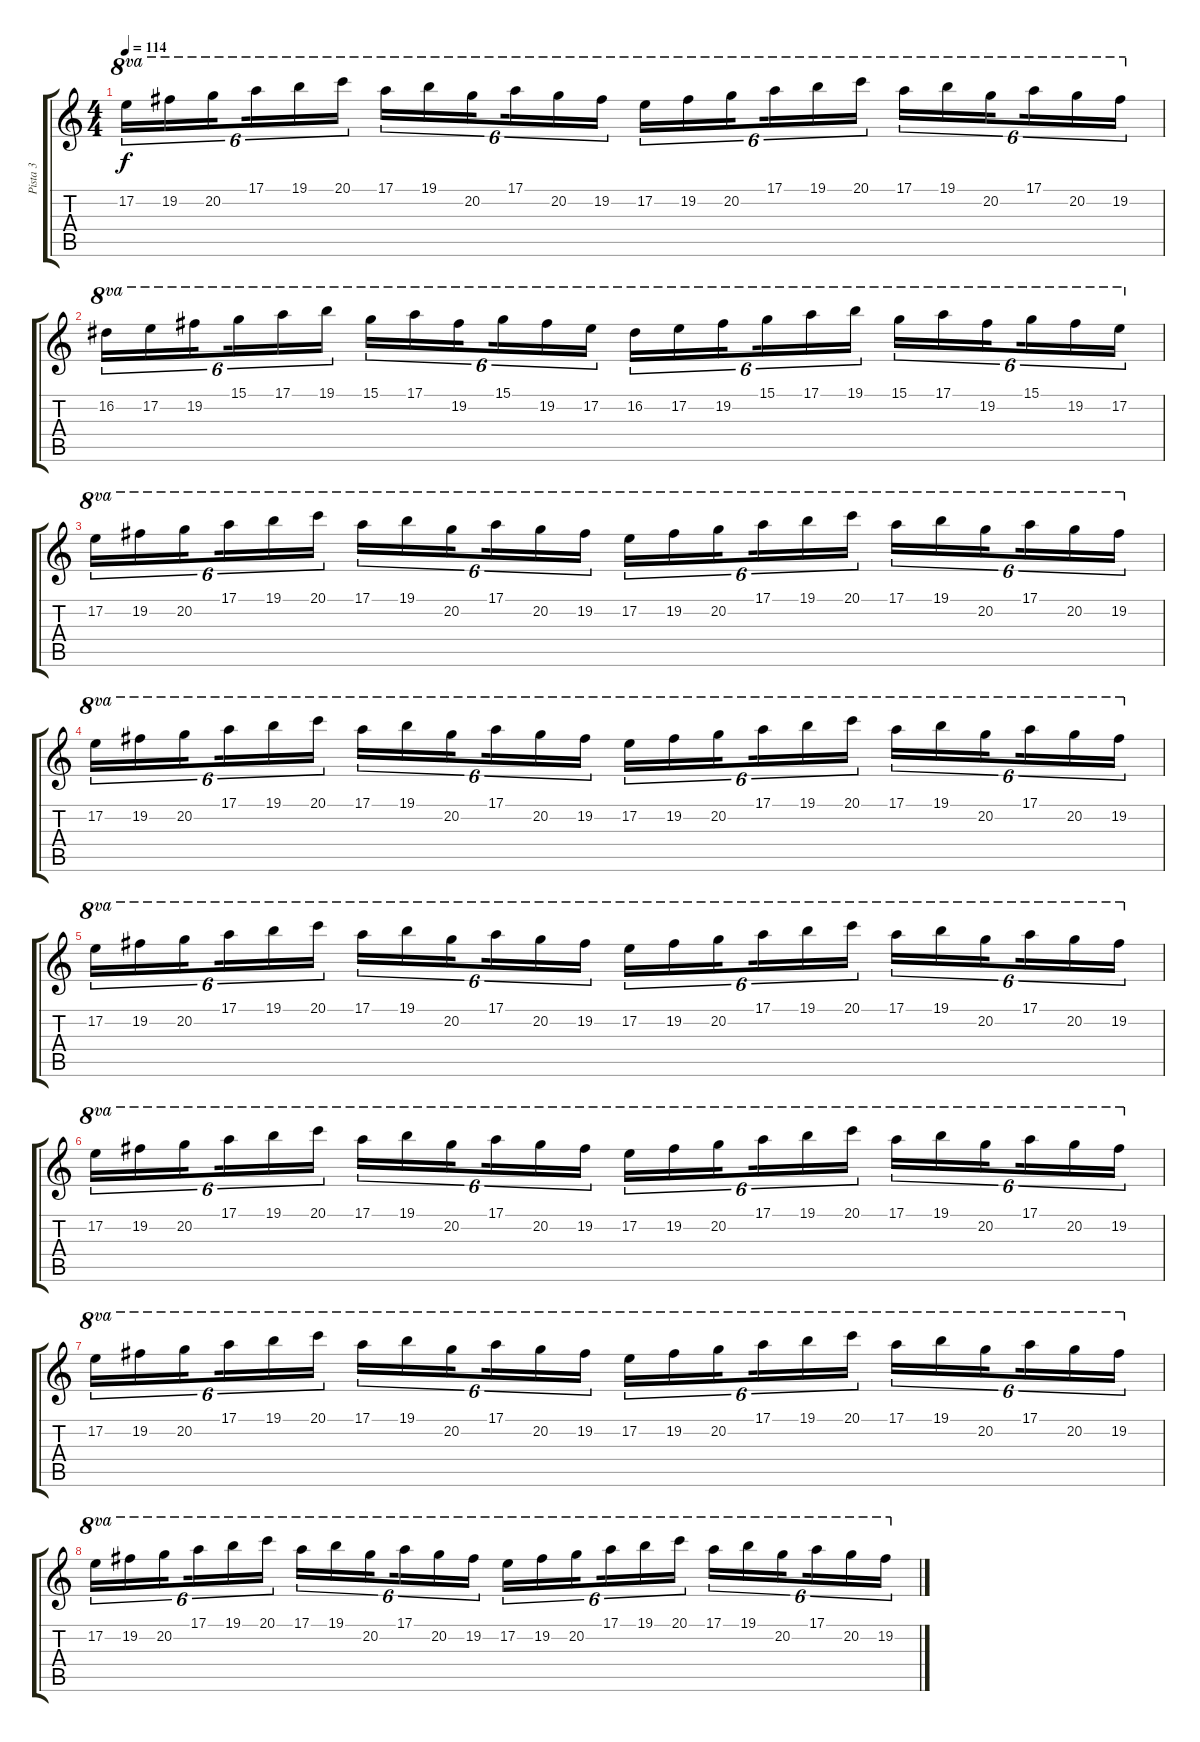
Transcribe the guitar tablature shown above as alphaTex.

\track ("Pista 3" "Pista 3") {instrument overdrivenguitar}
\staff {score tabs}
\tuning (E4 B3 G3 D3 A2 E2) {hide}
\ts (4 4)
\tempo 114
\clef g2
\ks c
17.2.16{tu (6 4) ot 8va dy f} 19.2.16{tu (6 4) ot 8va} 20.2.16{tu (6 4) ot 8va beam splitsecondary} 17.1.16{tu (6 4) ot 8va} 19.1.16{tu (6 4) ot 8va} 20.1.16{tu (6 4) ot 8va} 17.1.16{tu (6 4) ot 8va} 19.1.16{tu (6 4) ot 8va} 20.2.16{tu (6 4) ot 8va beam splitsecondary} 17.1.16{tu (6 4) ot 8va} 20.2.16{tu (6 4) ot 8va} 19.2.16{tu (6 4) ot 8va} 17.2.16{tu (6 4) ot 8va} 19.2.16{tu (6 4) ot 8va} 20.2.16{tu (6 4) ot 8va beam splitsecondary} 17.1.16{tu (6 4) ot 8va} 19.1.16{tu (6 4) ot 8va} 20.1.16{tu (6 4) ot 8va} 17.1.16{tu (6 4) ot 8va} 19.1.16{tu (6 4) ot 8va} 20.2.16{tu (6 4) ot 8va beam splitsecondary} 17.1.16{tu (6 4) ot 8va} 20.2.16{tu (6 4) ot 8va} 19.2.16{tu (6 4) ot 8va} |
16.2.16{tu (6 4) ot 8va} 17.2.16{tu (6 4) ot 8va} 19.2.16{tu (6 4) ot 8va beam splitsecondary} 15.1.16{tu (6 4) ot 8va} 17.1.16{tu (6 4) ot 8va} 19.1.16{tu (6 4) ot 8va} 15.1.16{tu (6 4) ot 8va} 17.1.16{tu (6 4) ot 8va} 19.2.16{tu (6 4) ot 8va beam splitsecondary} 15.1.16{tu (6 4) ot 8va} 19.2.16{tu (6 4) ot 8va} 17.2.16{tu (6 4) ot 8va} 16.2.16{tu (6 4) ot 8va} 17.2.16{tu (6 4) ot 8va} 19.2.16{tu (6 4) ot 8va beam splitsecondary} 15.1.16{tu (6 4) ot 8va} 17.1.16{tu (6 4) ot 8va} 19.1.16{tu (6 4) ot 8va} 15.1.16{tu (6 4) ot 8va} 17.1.16{tu (6 4) ot 8va} 19.2.16{tu (6 4) ot 8va beam splitsecondary} 15.1.16{tu (6 4) ot 8va} 19.2.16{tu (6 4) ot 8va} 17.2.16{tu (6 4) ot 8va} |
17.2.16{tu (6 4) ot 8va} 19.2.16{tu (6 4) ot 8va} 20.2.16{tu (6 4) ot 8va beam splitsecondary} 17.1.16{tu (6 4) ot 8va} 19.1.16{tu (6 4) ot 8va} 20.1.16{tu (6 4) ot 8va} 17.1.16{tu (6 4) ot 8va} 19.1.16{tu (6 4) ot 8va} 20.2.16{tu (6 4) ot 8va beam splitsecondary} 17.1.16{tu (6 4) ot 8va} 20.2.16{tu (6 4) ot 8va} 19.2.16{tu (6 4) ot 8va} 17.2.16{tu (6 4) ot 8va} 19.2.16{tu (6 4) ot 8va} 20.2.16{tu (6 4) ot 8va beam splitsecondary} 17.1.16{tu (6 4) ot 8va} 19.1.16{tu (6 4) ot 8va} 20.1.16{tu (6 4) ot 8va} 17.1.16{tu (6 4) ot 8va} 19.1.16{tu (6 4) ot 8va} 20.2.16{tu (6 4) ot 8va beam splitsecondary} 17.1.16{tu (6 4) ot 8va} 20.2.16{tu (6 4) ot 8va} 19.2.16{tu (6 4) ot 8va} |
17.2.16{tu (6 4) ot 8va} 19.2.16{tu (6 4) ot 8va} 20.2.16{tu (6 4) ot 8va beam splitsecondary} 17.1.16{tu (6 4) ot 8va} 19.1.16{tu (6 4) ot 8va} 20.1.16{tu (6 4) ot 8va} 17.1.16{tu (6 4) ot 8va} 19.1.16{tu (6 4) ot 8va} 20.2.16{tu (6 4) ot 8va beam splitsecondary} 17.1.16{tu (6 4) ot 8va} 20.2.16{tu (6 4) ot 8va} 19.2.16{tu (6 4) ot 8va} 17.2.16{tu (6 4) ot 8va} 19.2.16{tu (6 4) ot 8va} 20.2.16{tu (6 4) ot 8va beam splitsecondary} 17.1.16{tu (6 4) ot 8va} 19.1.16{tu (6 4) ot 8va} 20.1.16{tu (6 4) ot 8va} 17.1.16{tu (6 4) ot 8va} 19.1.16{tu (6 4) ot 8va} 20.2.16{tu (6 4) ot 8va beam splitsecondary} 17.1.16{tu (6 4) ot 8va} 20.2.16{tu (6 4) ot 8va} 19.2.16{tu (6 4) ot 8va} |
17.2.16{tu (6 4) ot 8va} 19.2.16{tu (6 4) ot 8va} 20.2.16{tu (6 4) ot 8va beam splitsecondary} 17.1.16{tu (6 4) ot 8va} 19.1.16{tu (6 4) ot 8va} 20.1.16{tu (6 4) ot 8va} 17.1.16{tu (6 4) ot 8va} 19.1.16{tu (6 4) ot 8va} 20.2.16{tu (6 4) ot 8va beam splitsecondary} 17.1.16{tu (6 4) ot 8va} 20.2.16{tu (6 4) ot 8va} 19.2.16{tu (6 4) ot 8va} 17.2.16{tu (6 4) ot 8va} 19.2.16{tu (6 4) ot 8va} 20.2.16{tu (6 4) ot 8va beam splitsecondary} 17.1.16{tu (6 4) ot 8va} 19.1.16{tu (6 4) ot 8va} 20.1.16{tu (6 4) ot 8va} 17.1.16{tu (6 4) ot 8va} 19.1.16{tu (6 4) ot 8va} 20.2.16{tu (6 4) ot 8va beam splitsecondary} 17.1.16{tu (6 4) ot 8va} 20.2.16{tu (6 4) ot 8va} 19.2.16{tu (6 4) ot 8va} |
17.2.16{tu (6 4) ot 8va} 19.2.16{tu (6 4) ot 8va} 20.2.16{tu (6 4) ot 8va beam splitsecondary} 17.1.16{tu (6 4) ot 8va} 19.1.16{tu (6 4) ot 8va} 20.1.16{tu (6 4) ot 8va} 17.1.16{tu (6 4) ot 8va} 19.1.16{tu (6 4) ot 8va} 20.2.16{tu (6 4) ot 8va beam splitsecondary} 17.1.16{tu (6 4) ot 8va} 20.2.16{tu (6 4) ot 8va} 19.2.16{tu (6 4) ot 8va} 17.2.16{tu (6 4) ot 8va} 19.2.16{tu (6 4) ot 8va} 20.2.16{tu (6 4) ot 8va beam splitsecondary} 17.1.16{tu (6 4) ot 8va} 19.1.16{tu (6 4) ot 8va} 20.1.16{tu (6 4) ot 8va} 17.1.16{tu (6 4) ot 8va} 19.1.16{tu (6 4) ot 8va} 20.2.16{tu (6 4) ot 8va beam splitsecondary} 17.1.16{tu (6 4) ot 8va} 20.2.16{tu (6 4) ot 8va} 19.2.16{tu (6 4) ot 8va} |
17.2.16{tu (6 4) ot 8va} 19.2.16{tu (6 4) ot 8va} 20.2.16{tu (6 4) ot 8va beam splitsecondary} 17.1.16{tu (6 4) ot 8va} 19.1.16{tu (6 4) ot 8va} 20.1.16{tu (6 4) ot 8va} 17.1.16{tu (6 4) ot 8va} 19.1.16{tu (6 4) ot 8va} 20.2.16{tu (6 4) ot 8va beam splitsecondary} 17.1.16{tu (6 4) ot 8va} 20.2.16{tu (6 4) ot 8va} 19.2.16{tu (6 4) ot 8va} 17.2.16{tu (6 4) ot 8va} 19.2.16{tu (6 4) ot 8va} 20.2.16{tu (6 4) ot 8va beam splitsecondary} 17.1.16{tu (6 4) ot 8va} 19.1.16{tu (6 4) ot 8va} 20.1.16{tu (6 4) ot 8va} 17.1.16{tu (6 4) ot 8va} 19.1.16{tu (6 4) ot 8va} 20.2.16{tu (6 4) ot 8va beam splitsecondary} 17.1.16{tu (6 4) ot 8va} 20.2.16{tu (6 4) ot 8va} 19.2.16{tu (6 4) ot 8va} |
17.2.16{tu (6 4) ot 8va} 19.2.16{tu (6 4) ot 8va} 20.2.16{tu (6 4) ot 8va beam splitsecondary} 17.1.16{tu (6 4) ot 8va} 19.1.16{tu (6 4) ot 8va} 20.1.16{tu (6 4) ot 8va} 17.1.16{tu (6 4) ot 8va} 19.1.16{tu (6 4) ot 8va} 20.2.16{tu (6 4) ot 8va beam splitsecondary} 17.1.16{tu (6 4) ot 8va} 20.2.16{tu (6 4) ot 8va} 19.2.16{tu (6 4) ot 8va} 17.2.16{tu (6 4) ot 8va} 19.2.16{tu (6 4) ot 8va} 20.2.16{tu (6 4) ot 8va beam splitsecondary} 17.1.16{tu (6 4) ot 8va} 19.1.16{tu (6 4) ot 8va} 20.1.16{tu (6 4) ot 8va} 17.1.16{tu (6 4) ot 8va} 19.1.16{tu (6 4) ot 8va} 20.2.16{tu (6 4) ot 8va beam splitsecondary} 17.1.16{tu (6 4) ot 8va} 20.2.16{tu (6 4) ot 8va} 19.2.16{tu (6 4) ot 8va}
